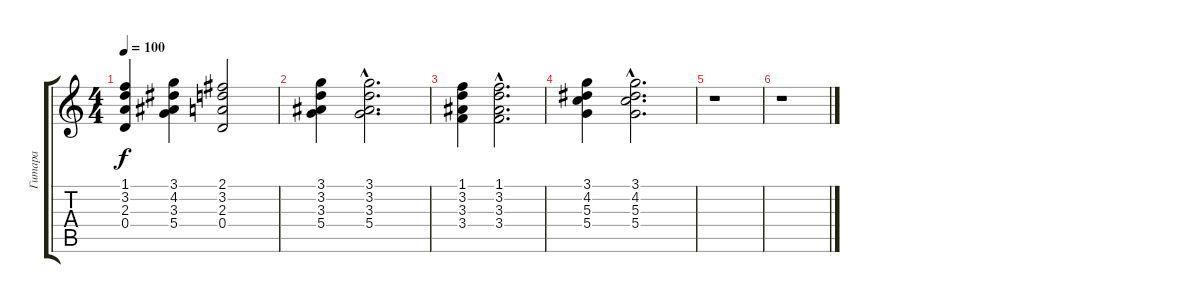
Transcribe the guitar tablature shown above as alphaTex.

\track ("Гитара" "Гитара") {instrument electricguitarclean}
\staff {score tabs}
\tuning (E4 B3 G3 D3 A2 E2) {hide}
\ts (4 4)
\tempo 100
\clef g2
\ks c
(1.1 3.2 2.3 0.4).4{dy f} (3.1 4.2 3.3 5.4).4 (2.1 3.2 2.3 0.4).2 |
(3.1 3.2 3.3 5.4).4 (3.1{hac} 3.2{hac} 3.3{hac} 5.4{hac}).2{d} |
(1.1 3.2 3.3 3.4).4 (1.1{hac} 3.2{hac} 3.3{hac} 3.4{hac}).2{d} |
(3.1 4.2 5.3 5.4).4 (3.1{hac} 4.2{hac} 5.3{hac} 5.4{hac}).2{d} |
r.1 |
r.1
